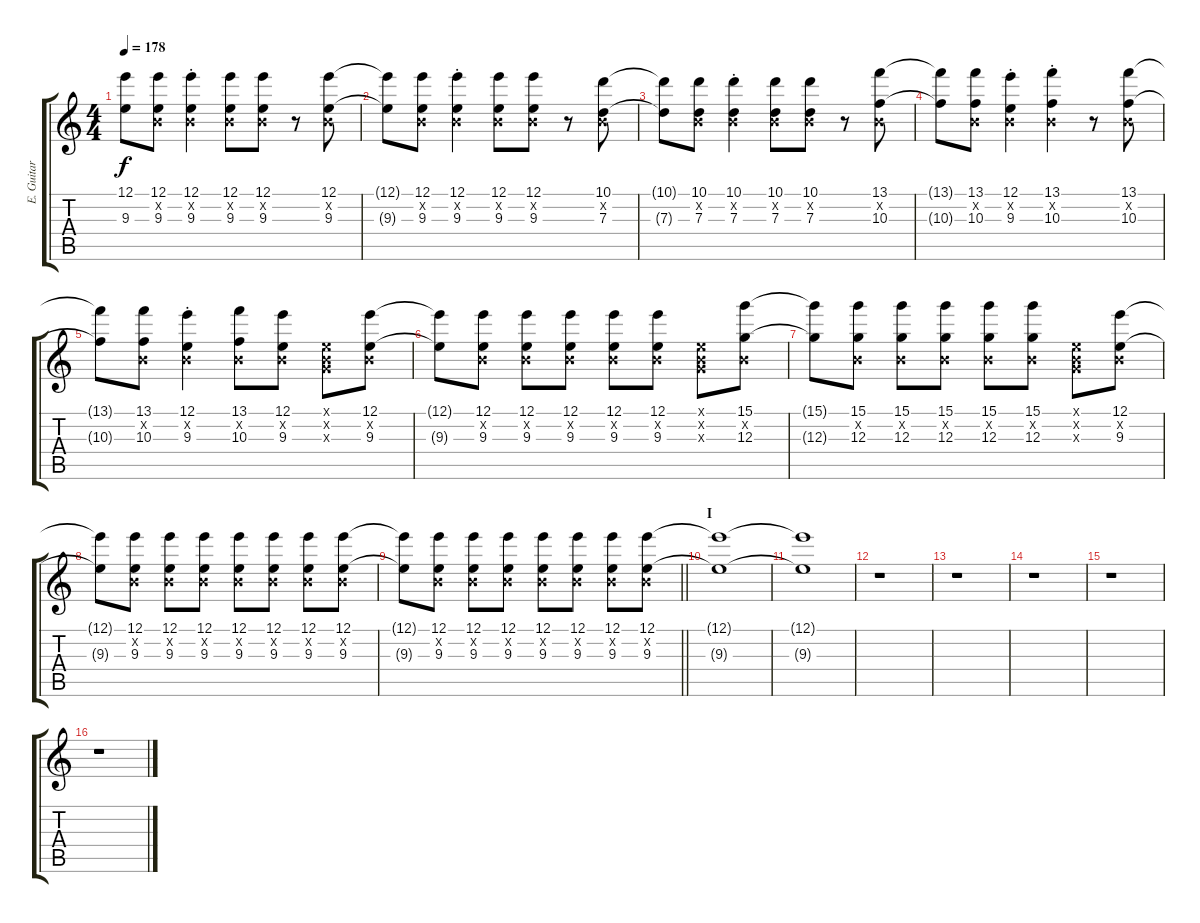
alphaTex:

\track ("E. Guitar III" "E. Guitar ") {instrument electricguitarclean}
\staff {score tabs}
\tuning (E4 B3 G3 D3 A2 E2) {hide}
\ts (4 4)
\tempo 178
\clef g2
\ks c
(12.1{t} 9.3{t}).8{dy f} (12.1 0.2{x} 9.3).8 (12.1{st} 0.2{x} 9.3{st}).4 (12.1 0.2{x} 9.3).8 (12.1 0.2{x} 9.3).8 r.8 (12.1 0.2{x} 9.3).8 |
(12.1{t} 9.3{t}).8 (12.1 0.2{x} 9.3).8 (12.1{st} 0.2{x} 9.3{st}).4 (12.1 0.2{x} 9.3).8 (12.1 0.2{x} 9.3).8 r.8 (10.1 0.2{x} 7.3).8 |
(10.1{t} 7.3{t}).8 (10.1 0.2{x} 7.3).8 (10.1{st} 0.2{x} 7.3{st}).4 (10.1 0.2{x} 7.3).8 (10.1 0.2{x} 7.3).8 r.8 (13.1 0.2{x} 10.3).8 |
(13.1{t} 10.3{t}).8 (13.1 0.2{x} 10.3).8 (12.1{st} 0.2{x} 9.3{st}).4 (13.1{st} 0.2{x} 10.3{st}).4 r.8 (13.1 0.2{x} 10.3).8 |
(13.1{t} 10.3{t}).8 (13.1 0.2{x} 10.3).8 (12.1{st} 0.2{x} 9.3{st}).4 (13.1 0.2{x} 10.3).8 (12.1 0.2{x} 9.3).8 (0.1{x} 0.2{x} 0.3{x}).8 (12.1 0.2{x} 9.3).8 |
(12.1{t} 9.3{t}).8 (12.1 0.2{x} 9.3).8 (12.1 0.2{x} 9.3).8 (12.1 0.2{x} 9.3).8 (12.1 0.2{x} 9.3).8 (12.1 0.2{x} 9.3).8 (0.1{x} 0.2{x} 0.3{x}).8 (15.1 0.2{x} 12.3).8 |
(15.1{t} 12.3{t}).8 (15.1 0.2{x} 12.3).8 (15.1 0.2{x} 12.3).8 (15.1 0.2{x} 12.3).8 (15.1 0.2{x} 12.3).8 (15.1 0.2{x} 12.3).8 (0.1{x} 0.2{x} 0.3{x}).8 (12.1 0.2{x} 9.3).8 |
(12.1{t} 9.3{t}).8 (12.1 0.2{x} 9.3).8 (12.1 0.2{x} 9.3).8 (12.1 0.2{x} 9.3).8 (12.1 0.2{x} 9.3).8 (12.1 0.2{x} 9.3).8 (12.1 0.2{x} 9.3).8 (12.1 0.2{x} 9.3).8 |
\barLineRight lightlight
(12.1{t} 9.3{t}).8 (12.1 0.2{x} 9.3).8 (12.1 0.2{x} 9.3).8 (12.1 0.2{x} 9.3).8 (12.1 0.2{x} 9.3).8 (12.1 0.2{x} 9.3).8 (12.1 0.2{x} 9.3).8 (12.1 0.2{x} 9.3).8 |
\section ("" "I")
(12.1{t} 9.3{t}).1 |
(12.1{t} 9.3{t}).1 |
r.1 |
r.1 |
r.1 |
r.1 |
r.1
